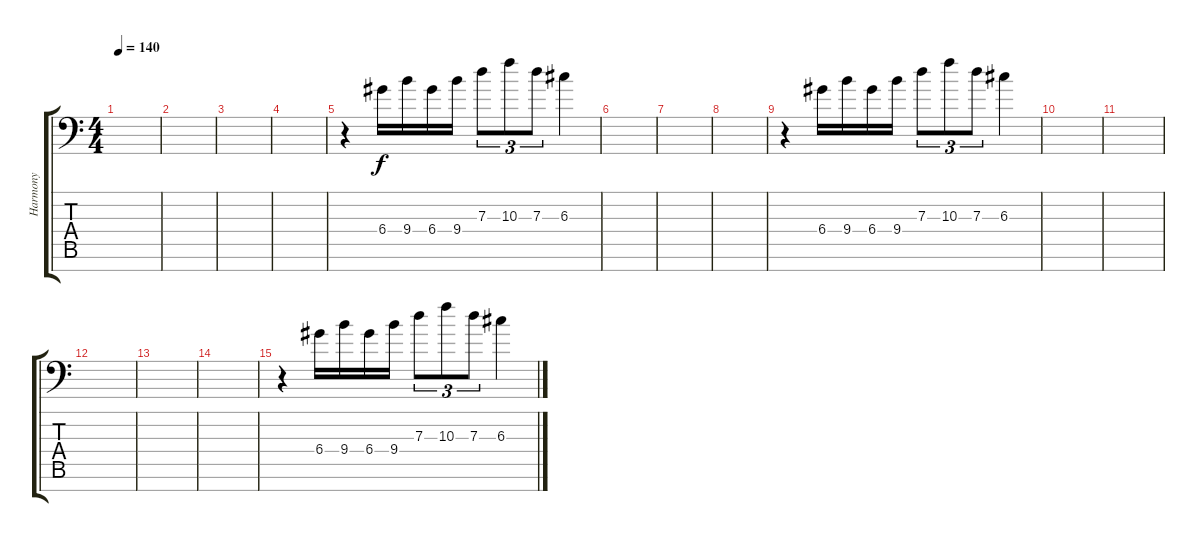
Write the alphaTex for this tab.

\track ("Harmony" "Harmony") {instrument distortionguitar}
\staff {score tabs}
\tuning (E4 B3 G3 D3 A2 E2 A1) {hide}
\ts (4 4)
\tempo 140
\clef f4
\ks c
|
|
|
|
r.4 6.4.16 9.4.16 6.4.16 9.4.16 7.3.8{tu (3 2)} 10.3.8{tu (3 2)} 7.3.8{tu (3 2)} 6.3.4 |
|
|
|
r.4 6.4.16 9.4.16 6.4.16 9.4.16 7.3.8{tu (3 2)} 10.3.8{tu (3 2)} 7.3.8{tu (3 2)} 6.3.4 |
|
|
|
|
|
r.4 6.4.16 9.4.16 6.4.16 9.4.16 7.3.8{tu (3 2)} 10.3.8{tu (3 2)} 7.3.8{tu (3 2)} 6.3.4
